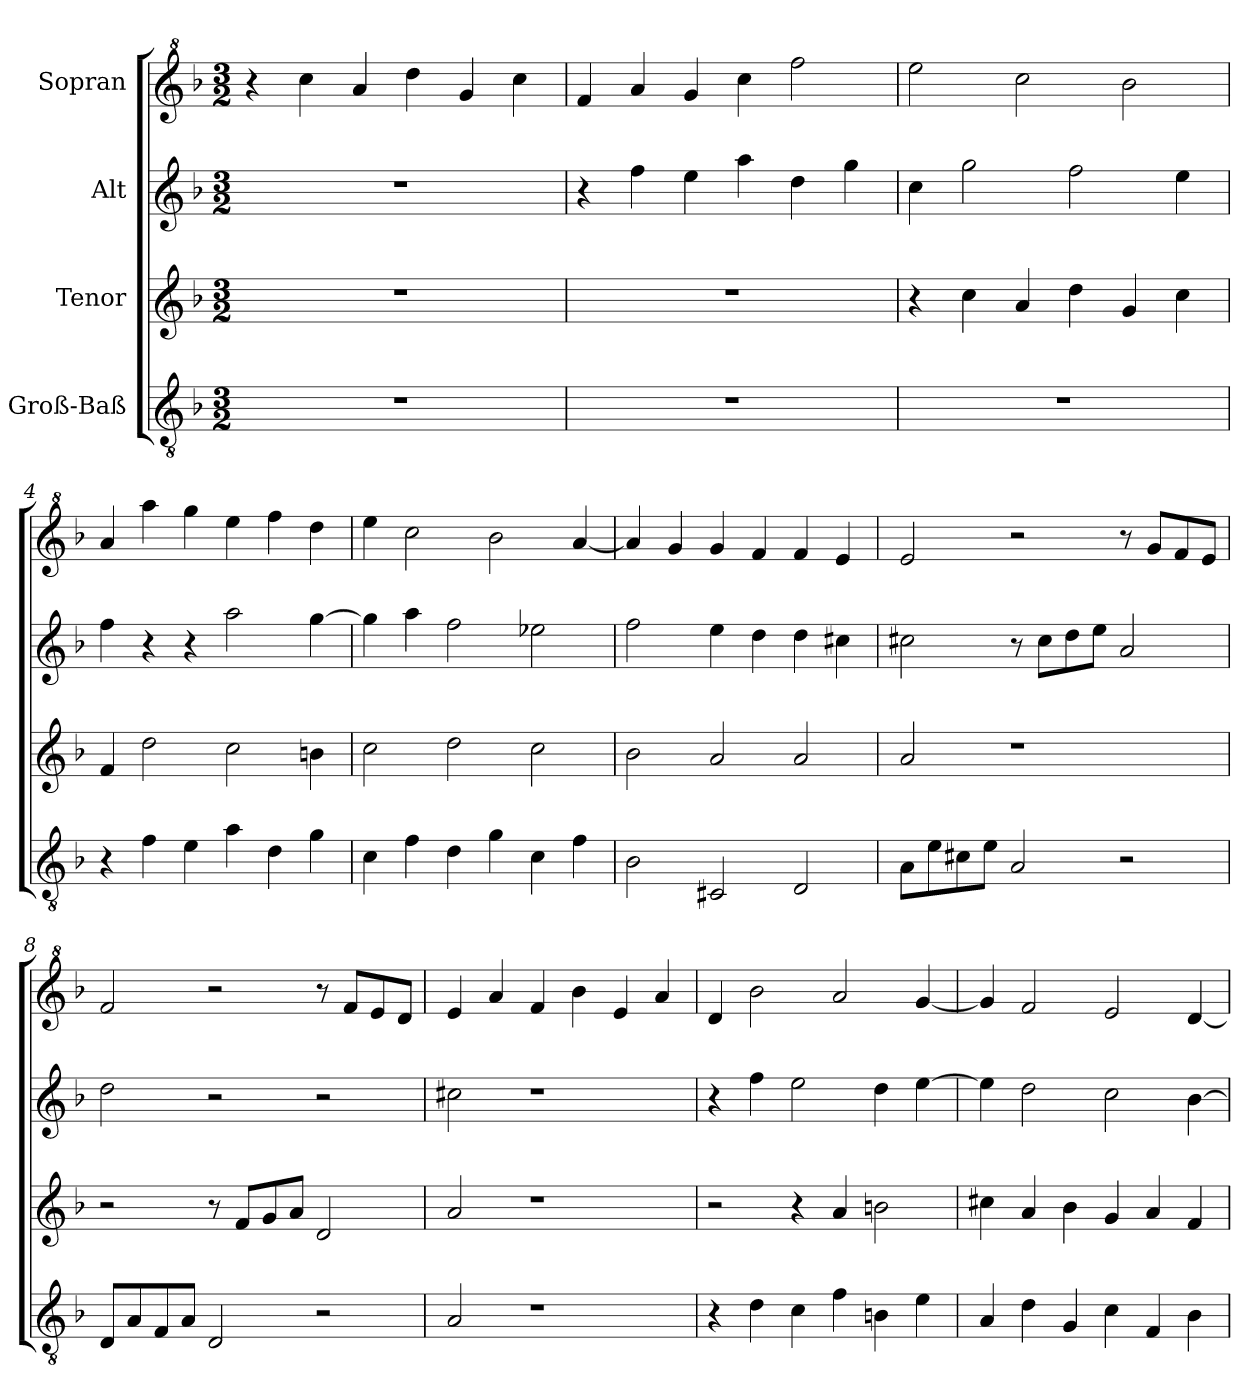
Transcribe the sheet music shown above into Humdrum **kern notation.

**kern	**kern	**kern	**kern
*part4	*part3	*part2	*part1
*staff4	*staff3	*staff2	*staff1
*I"Groß-Baß	*I"Tenor	*I"Alt	*I"Sopran
*clefGv2	*clefG2	*clefG2	*clefG^2
*k[b-]	*k[b-]	*k[b-]	*k[b-]
*M3/2	*M3/2	*M3/2	*M3/2
=1	=1	=1	=1
1.r	1.r	1.r	4r
.	.	.	4ccc\
.	.	.	4aa/
.	.	.	4ddd\
.	.	.	4gg/
.	.	.	4ccc\
=2	=2	=2	=2
1.r	1.r	4r	4ff/
.	.	4ff\	4aa/
.	.	4ee\	4gg/
.	.	4aa\	4ccc\
.	.	4dd\	2fff\
.	.	4gg\	.
=3	=3	=3	=3
1.r	4r	4cc\	2eee\
.	4cc\	2gg\	.
.	4a/	.	2ccc\
.	4dd\	2ff\	.
.	4g/	.	2bb-\
.	4cc\	4ee\	.
=4	=4	=4	=4
4r	4f/	4ff\	4aa/
4f\	2dd\	4r	4aaa\
4e\	.	4r	4ggg\
4a\	2cc\	2aa\	4eee\
4d\	.	.	4fff\
4g\	4bn\	[4gg\	4ddd\
=5	=5	=5	=5
4c\	2cc\	4gg\]	4eee\
4f\	.	4aa\	2ccc\
4d\	2dd\	2ff\	.
4g\	.	.	2bb-\
4c\	2cc\	2ee-X\	.
4f\	.	.	[4aa/
!!LO:LB:g=z
=6	=6	=6	=6
2B-\	2b-\	2ff\	4aa/]
.	.	.	4gg/
2C#X/	2a/	4ee\	4gg/
.	.	4dd\	4ff/
2D/	2a/	4dd\	4ff/
.	.	4cc#X\	4ee/
=7	=7	=7	=7
8A\L	2a/	2cc#X\	2ee/
8e\	.	.	.
8c#X\	.	.	.
8e\J	.	.	.
2A/	1r	8r	2r
.	.	8cc#\L	.
.	.	8dd\	.
.	.	8ee\J	.
2r	.	2a/	8r
.	.	.	8gg/L
.	.	.	8ff/
.	.	.	8ee/J
=8	=8	=8	=8
8D/L	2r	2dd\	2ff/
8A/	.	.	.
8F/	.	.	.
8A/J	.	.	.
2D/	8r	2r	2r
.	8f/L	.	.
.	8g/	.	.
.	8a/J	.	.
2r	2d/	2r	8r
.	.	.	8ff/L
.	.	.	8ee/
.	.	.	8dd/J
=9	=9	=9	=9
2A/	2a/	2cc#X\	4ee/
.	.	.	4aa/
1r	1r	1r	4ff/
.	.	.	4bb-\
.	.	.	4ee/
.	.	.	4aa/
=10	=10	=10	=10
4r	2r	4r	4dd/
4d\	.	4ff\	2bb-\
4c\	4r	2ee\	.
4f\	4a/	.	2aa/
4Bn\	2bn\	4dd\	.
4e\	.	[4ee\	[4gg/
!!LO:LB:g=z
=11	=11	=11	=11
4A/	4cc#X\	4ee\]	4gg/]
4d\	4a/	2dd\	2ff/
4G/	4b-\	.	.
4c\	4g/	2cc\	2ee/
4F/	4a/	.	.
4B-\	4f/	[4b-\	[4dd/
=	=	=	=
*-	*-	*-	*-
